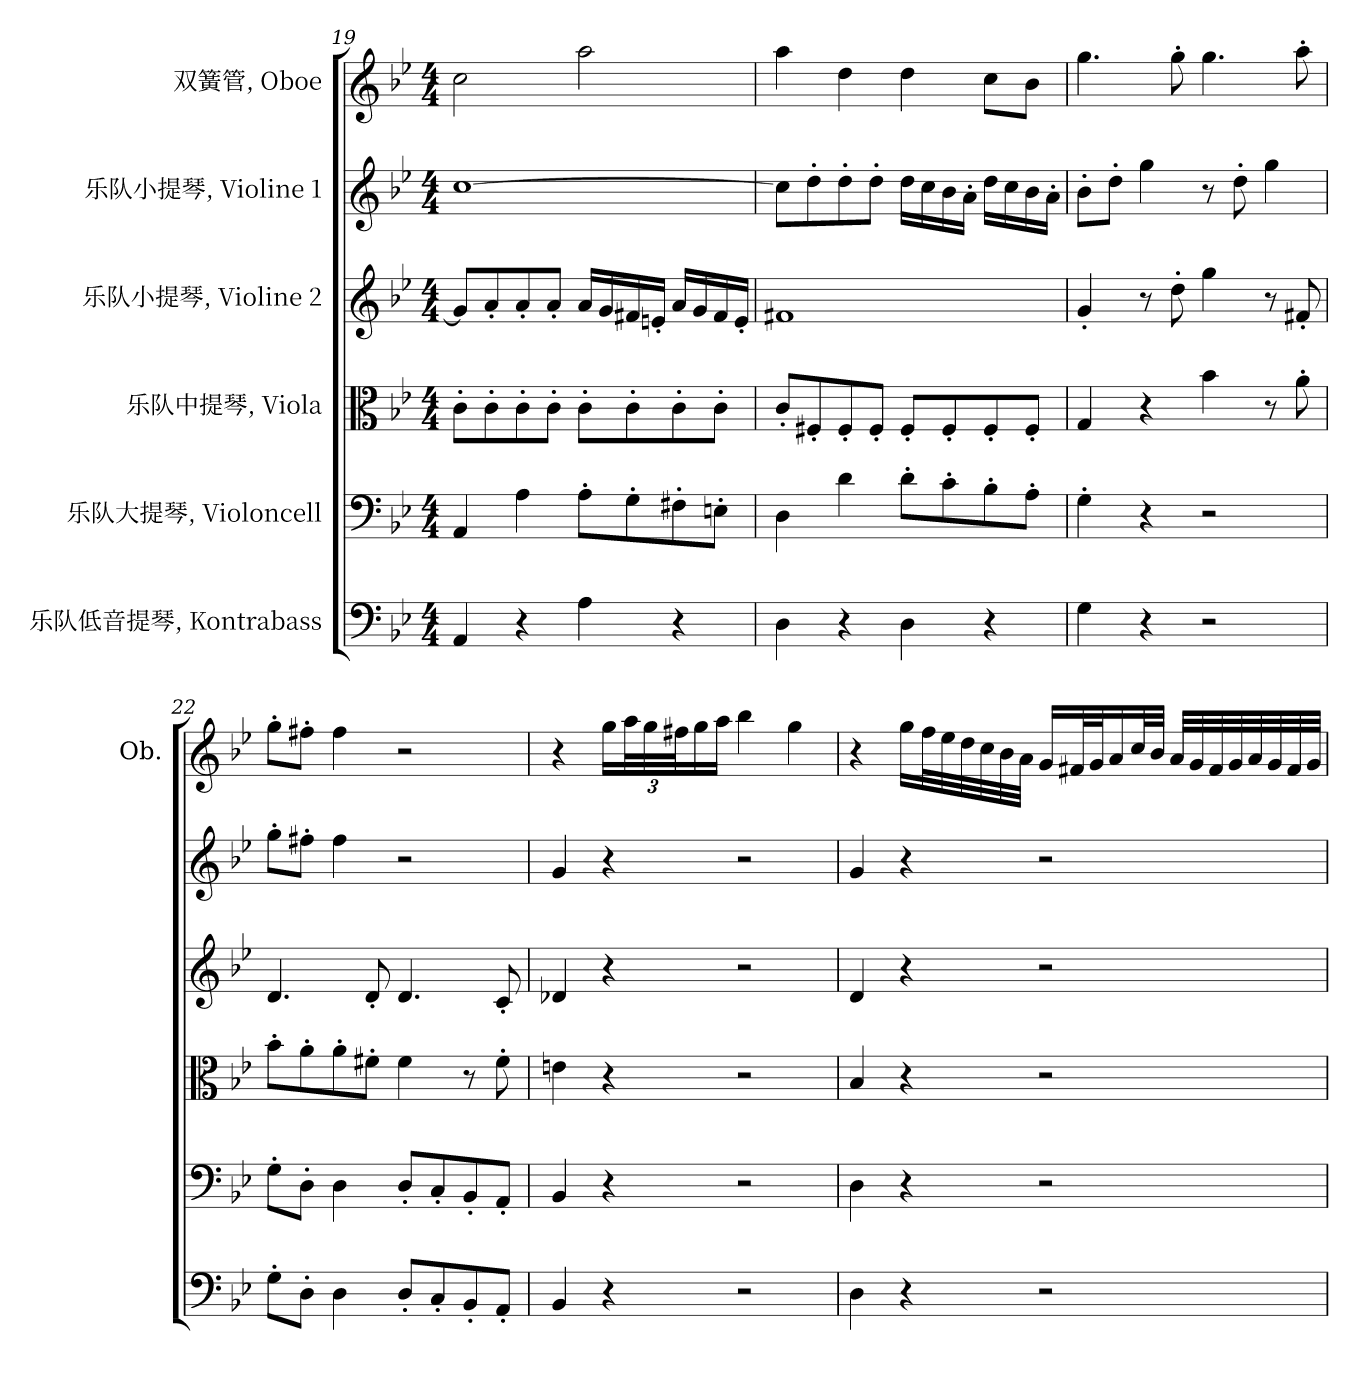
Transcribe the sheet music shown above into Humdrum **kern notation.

**kern	**kern	**kern	**kern	**kern	**kern
*part6	*part5	*part4	*part3	*part2	*part1
*staff6	*staff5	*staff4	*staff3	*staff2	*staff1
*I"乐队低音提琴, Kontrabass	*I"乐队大提琴, Violoncell	*I"乐队中提琴, Viola	*I"乐队小提琴, Violine 2	*I"乐队小提琴, Violine 1	*I"双簧管, Oboe
*	*	*	*	*	*I'Ob.
*clefF4	*clefF4	*clefC3	*clefG2	*clefG2	*clefG2
*ITrd7c12	*	*	*	*	*
*k[b-e-]	*k[b-e-]	*k[b-e-]	*k[b-e-]	*k[b-e-]	*k[b-e-]
*M4/4	*M4/4	*M4/4	*M4/4	*M4/4	*M4/4
=19	=19	=19	=19	=19	=19
4AAA/	4AA/	8c'\L	8g/L]	[1cc	2cc\
.	.	8c'\	8a'/	.	.
4r	4A\	8c'\	8a'/	.	.
.	.	8c'\J	8a'/J	.	.
4AA\	8A'\L	8c'\L	16a/LL	.	2aa\
.	.	.	16g/	.	.
.	8G'\	8c'\	16f#X/	.	.
.	.	.	16en'/JJ	.	.
4r	8F#X'\	8c'\	16a/LL	.	.
.	.	.	16g/	.	.
.	8En'\J	8c'\J	16f#/	.	.
.	.	.	16e'/JJ	.	.
=20	=20	=20	=20	=20	=20
4DD\	4D\	8c'/L	1f#X	8cc\L]	4aa\
.	.	8F#X'/	.	8dd'\	.
4r	4d\	8F#'/	.	8dd'\	4dd\
.	.	8F#'/J	.	8dd'\J	.
4DD\	8d'\L	8F#'/L	.	16dd\LL	4dd\
.	.	.	.	16cc\	.
.	8c'\	8F#'/	.	16b-\	.
.	.	.	.	16a'\JJ	.
4r	8B-'\	8F#'/	.	16dd\LL	8cc\L
.	.	.	.	16cc\	.
.	8A'\J	8F#'/J	.	16b-\	8b-\J
.	.	.	.	16a'\JJ	.
!!LO:LB:g=z
=21	=21	=21	=21	=21	=21
4GG\	4G'\	4G/	4g'/	8b-'\L	4.gg\
.	.	.	.	8dd'\J	.
4r	4r	4r	8r	4gg\	.
.	.	.	8dd'\	.	8gg'\
2r	2r	4b-\	4gg\	8r	4.gg\
.	.	.	.	8dd'\	.
.	.	8r	8r	4gg\	.
.	.	8a'\	8f#X'/	.	8aa'\
=22	=22	=22	=22	=22	=22
8GG'\L	8G'\L	8b-'\L	4.d/	8gg'\L	8gg'\L
8DD'\J	8D'\J	8a'\	.	8ff#X'\J	8ff#X'\J
4DD\	4D\	8a'\	.	4ff#\	4ff#\
.	.	8f#X'\J	8d'/	.	.
8DD'/L	8D'/L	4f#\	4.d/	2r	2r
8CC'/	8C'/	.	.	.	.
8BBB-'/	8BB-'/	8r	.	.	.
8AAA'/J	8AA'/J	8f#'\	8c'/	.	.
=23	=23	=23	=23	=23	=23
4BBB-/	4BB-/	4en\	4d-X/	4g/	4r
4r	4r	4r	4r	4r	16gg\LL
*	*	*	*	*	*Xbrackettup
.	.	.	.	.	48aa\L
.	.	.	.	.	48gg\
.	.	.	.	.	48ff#X\J
.	.	.	.	.	16gg\
.	.	.	.	.	16aa\JJ
2r	2r	2r	2r	2r	4bb-\
.	.	.	.	.	4gg\
!!LO:PB:g=z
=24	=24	=24	=24	=24	=24
4DD\	4D\	4B-/	4d/	4g/	4r
4r	4r	4r	4r	4r	16gg\LL
.	.	.	.	.	32ff\L
.	.	.	.	.	32ee-\
.	.	.	.	.	32dd\
.	.	.	.	.	32cc\
.	.	.	.	.	32b-\
.	.	.	.	.	32a\JJJ
2r	2r	2r	2r	2r	16g/LL
.	.	.	.	.	32f#X/L
.	.	.	.	.	32g/J
.	.	.	.	.	16a/
.	.	.	.	.	32cc/L
.	.	.	.	.	32b-/JJJ
*	*	*	*	*	*MM59
.	.	.	.	.	32a/LLL
.	.	.	.	.	32g/
*	*	*	*	*	*MM58
.	.	.	.	.	32f#/
.	.	.	.	.	32g/
*	*	*	*	*	*MM57
.	.	.	.	.	32a/
.	.	.	.	.	32g/
*	*	*	*	*	*MM56
.	.	.	.	.	32f#/
.	.	.	.	.	32g/JJJ
=	=	=	=	=	=
*-	*-	*-	*-	*-	*-
